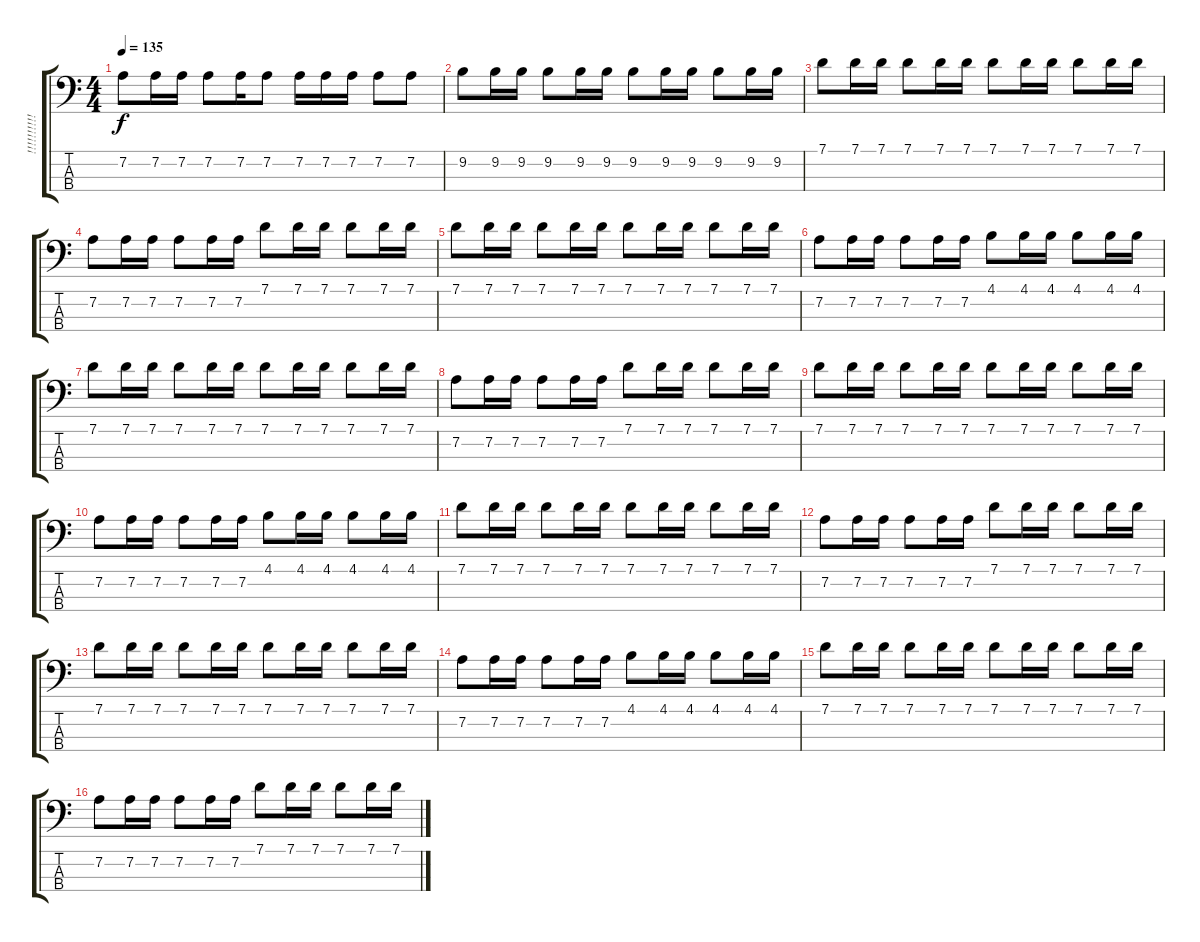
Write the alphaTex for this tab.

\track ("!!!!!!!!!!!" "!!!!!!!!!!") {instrument synthbass2}
\staff {score tabs}
\tuning (G2 D2 A1 E1) {hide}
\ts (4 4)
\tempo 135
\clef f4
\ks c
7.2.8{dy f} 7.2.16 7.2.16 7.2.8 7.2.16 7.2.8 7.2.16 7.2.16 7.2.16 7.2.8 7.2.8 |
9.2.8 9.2.16 9.2.16 9.2.8 9.2.16 9.2.16 9.2.8 9.2.16 9.2.16 9.2.8 9.2.16 9.2.16 |
7.1.8 7.1.16 7.1.16 7.1.8 7.1.16 7.1.16 7.1.8 7.1.16 7.1.16 7.1.8 7.1.16 7.1.16 |
7.2.8 7.2.16 7.2.16 7.2.8 7.2.16 7.2.16 7.1.8 7.1.16 7.1.16 7.1.8 7.1.16 7.1.16 |
7.1.8 7.1.16 7.1.16 7.1.8 7.1.16 7.1.16 7.1.8 7.1.16 7.1.16 7.1.8 7.1.16 7.1.16 |
7.2.8 7.2.16 7.2.16 7.2.8 7.2.16 7.2.16 4.1.8 4.1.16 4.1.16 4.1.8 4.1.16 4.1.16 |
7.1.8 7.1.16 7.1.16 7.1.8 7.1.16 7.1.16 7.1.8 7.1.16 7.1.16 7.1.8 7.1.16 7.1.16 |
7.2.8 7.2.16 7.2.16 7.2.8 7.2.16 7.2.16 7.1.8 7.1.16 7.1.16 7.1.8 7.1.16 7.1.16 |
7.1.8 7.1.16 7.1.16 7.1.8 7.1.16 7.1.16 7.1.8 7.1.16 7.1.16 7.1.8 7.1.16 7.1.16 |
7.2.8 7.2.16 7.2.16 7.2.8 7.2.16 7.2.16 4.1.8 4.1.16 4.1.16 4.1.8 4.1.16 4.1.16 |
7.1.8 7.1.16 7.1.16 7.1.8 7.1.16 7.1.16 7.1.8 7.1.16 7.1.16 7.1.8 7.1.16 7.1.16 |
7.2.8 7.2.16 7.2.16 7.2.8 7.2.16 7.2.16 7.1.8 7.1.16 7.1.16 7.1.8 7.1.16 7.1.16 |
7.1.8 7.1.16 7.1.16 7.1.8 7.1.16 7.1.16 7.1.8 7.1.16 7.1.16 7.1.8 7.1.16 7.1.16 |
7.2.8 7.2.16 7.2.16 7.2.8 7.2.16 7.2.16 4.1.8 4.1.16 4.1.16 4.1.8 4.1.16 4.1.16 |
7.1.8 7.1.16 7.1.16 7.1.8 7.1.16 7.1.16 7.1.8 7.1.16 7.1.16 7.1.8 7.1.16 7.1.16 |
7.2.8 7.2.16 7.2.16 7.2.8 7.2.16 7.2.16 7.1.8 7.1.16 7.1.16 7.1.8 7.1.16 7.1.16
